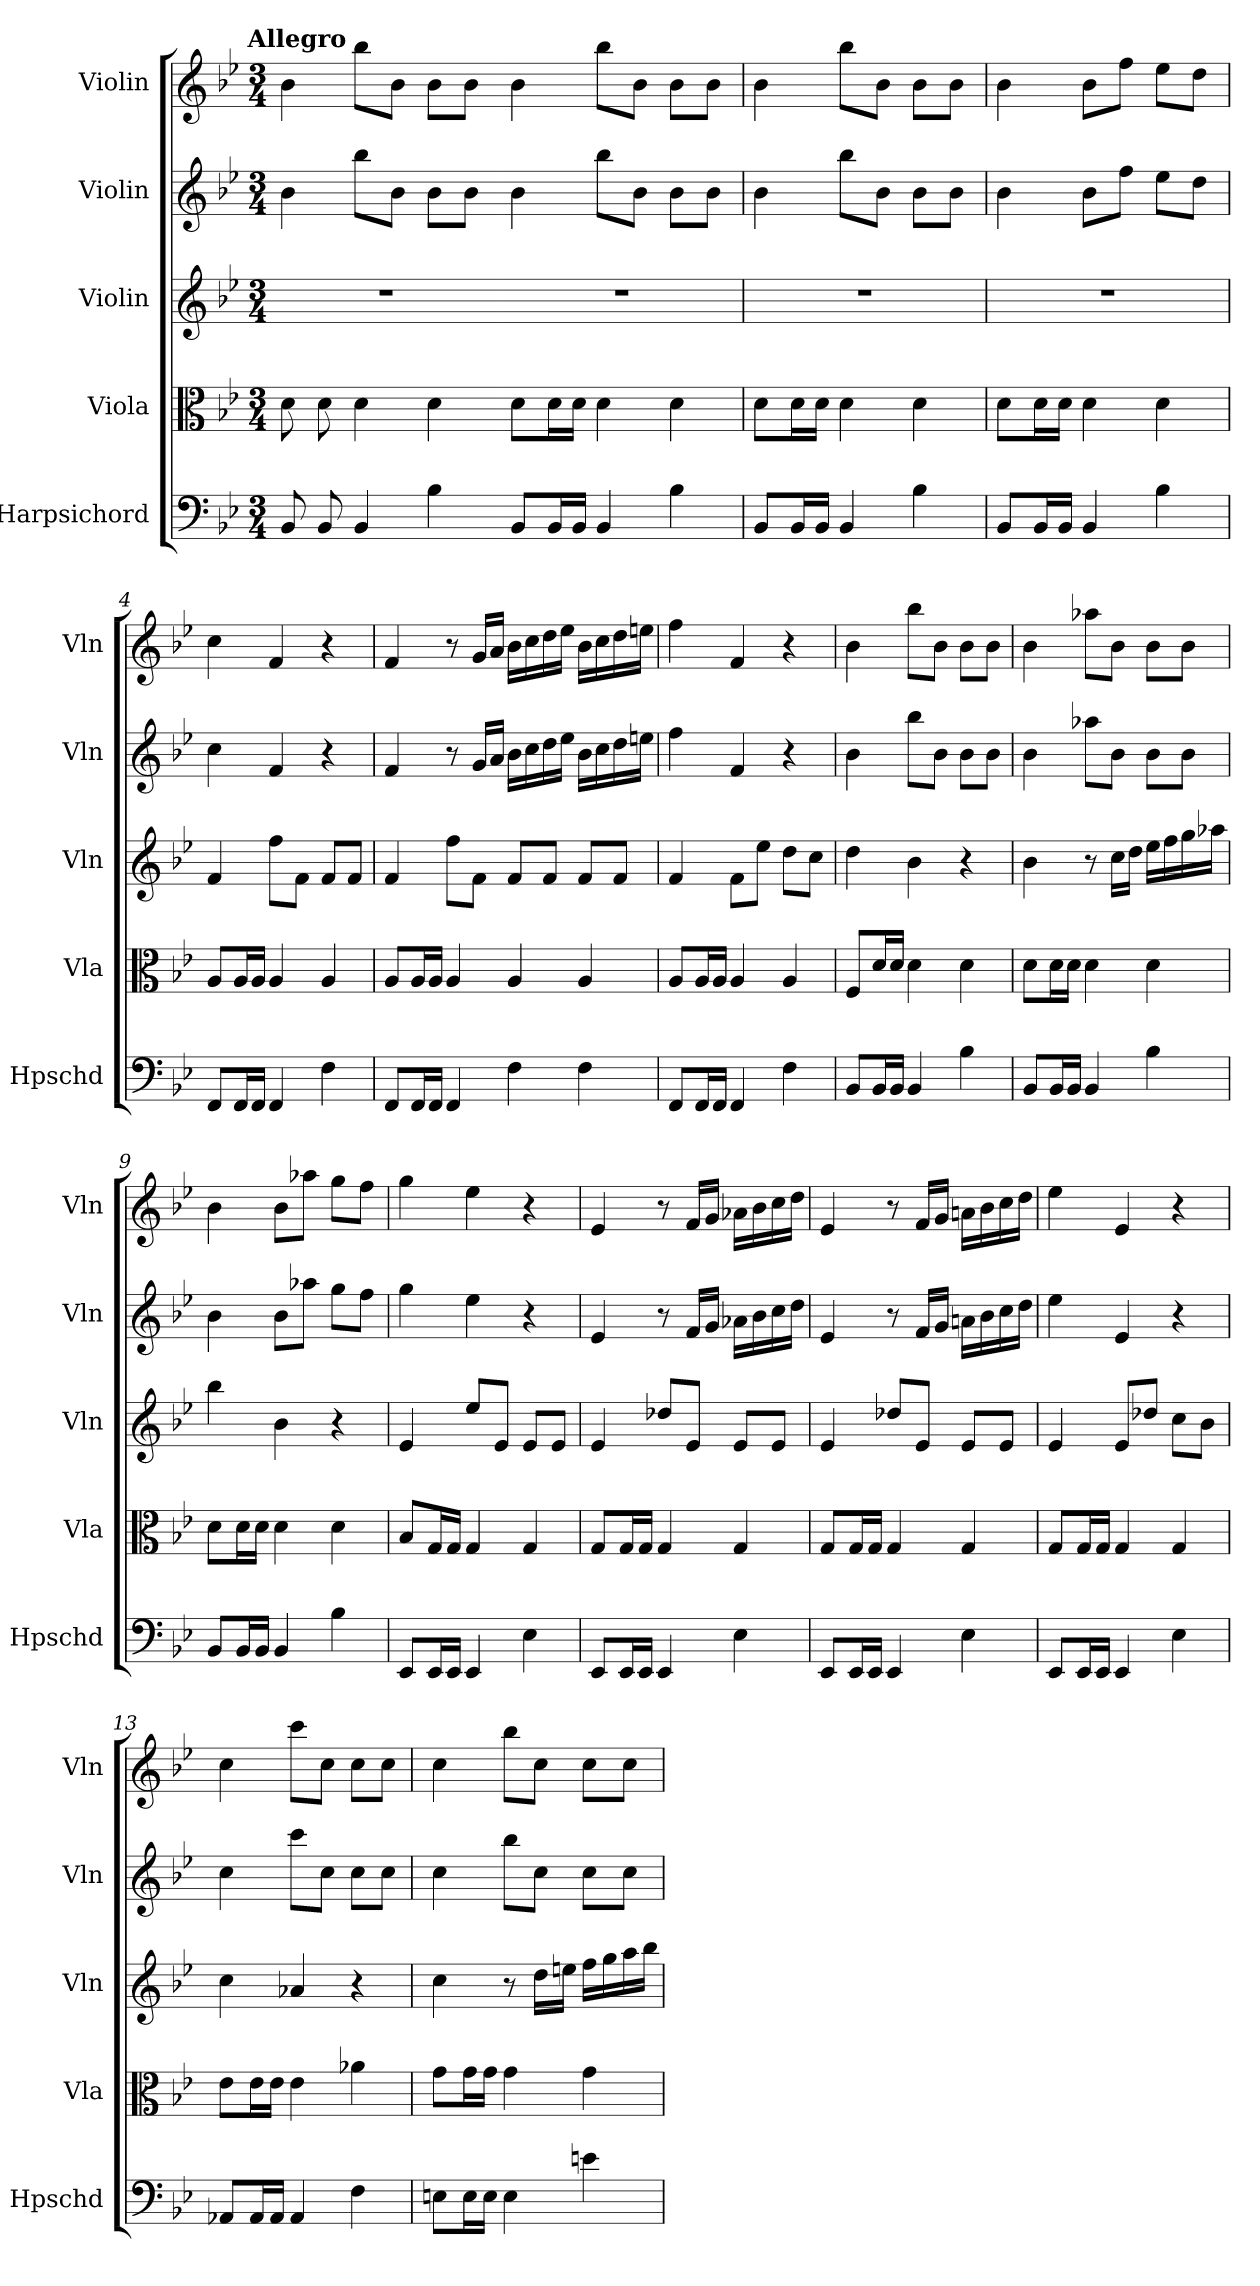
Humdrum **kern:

**kern	**kern	**kern	**kern	**kern
*part5	*part4	*part3	*part2	*part1
*staff5	*staff4	*staff3	*staff2	*staff1
*I"Harpsichord	*I"Viola	*I"Violin	*I"Violin	*I"Violin
*I'Hpschd	*I'Vla	*I'Vln	*I'Vln	*I'Vln
*clefF4	*clefC3	*clefG2	*clefG2	*clefG2
*k[b-e-]	*k[b-e-]	*k[b-e-]	*k[b-e-]	*k[b-e-]
*B-:	*B-:	*B-:	*B-:	*B-:
!!LO:TX:omd:t=Allegro
*M3/4	*M3/4	*M3/4	*M3/4	*M3/4
*MM132	*MM132	*MM132	*MM132	*MM132
=1	=1	=1	=1	=1
8BB-/	8d\	2.r	4b-\	4b-\
8BB-/	8d\	.	.	.
4BB-/	4d\	.	8bb-\L	8bb-\L
.	.	.	8b-\J	8b-\J
4B-\	4d\	.	8b-\L	8b-\L
.	.	.	8b-\J	8b-\J
=1-	=1-	=1-	=1-	=1-
8BB-/L	8d\L	2.r	4b-\	4b-\
16BB-/L	16d\L	.	.	.
16BB-/JJ	16d\JJ	.	.	.
4BB-/	4d\	.	8bb-\L	8bb-\L
.	.	.	8b-\J	8b-\J
4B-\	4d\	.	8b-\L	8b-\L
.	.	.	8b-\J	8b-\J
=2	=2	=2	=2	=2
8BB-/L	8d\L	2.r	4b-\	4b-\
16BB-/L	16d\L	.	.	.
16BB-/JJ	16d\JJ	.	.	.
4BB-/	4d\	.	8bb-\L	8bb-\L
.	.	.	8b-\J	8b-\J
4B-\	4d\	.	8b-\L	8b-\L
.	.	.	8b-\J	8b-\J
=3	=3	=3	=3	=3
8BB-/L	8d\L	2.r	4b-\	4b-\
16BB-/L	16d\L	.	.	.
16BB-/JJ	16d\JJ	.	.	.
4BB-/	4d\	.	8b-\L	8b-\L
.	.	.	8ff\J	8ff\J
4B-\	4d\	.	8ee-\L	8ee-\L
.	.	.	8dd\J	8dd\J
=4	=4	=4	=4	=4
8FF/L	8A/L	4f/	4cc\	4cc\
16FF/L	16A/L	.	.	.
16FF/JJ	16A/JJ	.	.	.
4FF/	4A/	8ff\L	4f/	4f/
.	.	8f\J	.	.
4F\	4A/	8f/L	4r	4r
.	.	8f/J	.	.
=5	=5	=5	=5	=5
8FF/L	8A/L	4f/	4f/	4f/
16FF/L	16A/L	.	.	.
16FF/JJ	16A/JJ	.	.	.
4FF/	4A/	8ff\L	8r	8r
.	.	8f\J	16g/LL	16g/LL
.	.	.	16a/JJ	16a/JJ
4F\	4A/	8f/L	16b-\LL	16b-\LL
.	.	.	16cc\	16cc\
.	.	8f/J	16dd\	16dd\
.	.	.	16ee-\JJ	16ee-\JJ
4F\	4A/	8f/L	16b-\LL	16b-\LL
.	.	.	16cc\	16cc\
.	.	8f/J	16dd\	16dd\
.	.	.	16een\JJ	16een\JJ
=6	=6	=6	=6	=6
8FF/L	8A/L	4f/	4ff\	4ff\
16FF/L	16A/L	.	.	.
16FF/JJ	16A/JJ	.	.	.
4FF/	4A/	8f\L	4f/	4f/
.	.	8ee-\J	.	.
4F\	4A/	8dd\L	4r	4r
.	.	8cc\J	.	.
=7	=7	=7	=7	=7
8BB-/L	8F/L	4dd\	4b-\	4b-\
16BB-/L	16d/L	.	.	.
16BB-/JJ	16d/JJ	.	.	.
4BB-/	4d\	4b-\	8bb-\L	8bb-\L
.	.	.	8b-\J	8b-\J
4B-\	4d\	4r	8b-\L	8b-\L
.	.	.	8b-\J	8b-\J
=8	=8	=8	=8	=8
8BB-/L	8d\L	4b-\	4b-\	4b-\
16BB-/L	16d\L	.	.	.
16BB-/JJ	16d\JJ	.	.	.
4BB-/	4d\	8r	8aa-X\L	8aa-X\L
.	.	16cc\LL	8b-\J	8b-\J
.	.	16dd\JJ	.	.
4B-\	4d\	16ee-\LL	8b-\L	8b-\L
.	.	16ff\	.	.
.	.	16gg\	8b-\J	8b-\J
.	.	16aa-X\JJ	.	.
=9	=9	=9	=9	=9
8BB-/L	8d\L	4bb-\	4b-\	4b-\
16BB-/L	16d\L	.	.	.
16BB-/JJ	16d\JJ	.	.	.
4BB-/	4d\	4b-\	8b-\L	8b-\L
.	.	.	8aa-X\J	8aa-X\J
4B-\	4d\	4r	8gg\L	8gg\L
.	.	.	8ff\J	8ff\J
=10	=10	=10	=10	=10
8EE-/L	8B-/L	4e-/	4gg\	4gg\
16EE-/L	16G/L	.	.	.
16EE-/JJ	16G/JJ	.	.	.
4EE-/	4G/	8ee-/L	4ee-\	4ee-\
.	.	8e-/J	.	.
4E-\	4G/	8e-/L	4r	4r
.	.	8e-/J	.	.
=11	=11	=11	=11	=11
8EE-/L	8G/L	4e-/	4e-/	4e-/
16EE-/L	16G/L	.	.	.
16EE-/JJ	16G/JJ	.	.	.
4EE-/	4G/	8dd-X/L	8r	8r
.	.	8e-/J	16f/LL	16f/LL
.	.	.	16g/JJ	16g/JJ
4E-\	4G/	8e-/L	16a-X\LL	16a-X\LL
.	.	.	16b-\	16b-\
.	.	8e-/J	16cc\	16cc\
.	.	.	16dd\JJ	16dd\JJ
=11	=11	=11	=11	=11
8EE-/L	8G/L	4e-/	4e-/	4e-/
16EE-/L	16G/L	.	.	.
16EE-/JJ	16G/JJ	.	.	.
4EE-/	4G/	8dd-X/L	8r	8r
.	.	8e-/J	16f/LL	16f/LL
.	.	.	16g/JJ	16g/JJ
4E-\	4G/	8e-/L	16an\LL	16an\LL
.	.	.	16b-\	16b-\
.	.	8e-/J	16cc\	16cc\
.	.	.	16dd\JJ	16dd\JJ
=12	=12	=12	=12	=12
8EE-/L	8G/L	4e-/	4ee-\	4ee-\
16EE-/L	16G/L	.	.	.
16EE-/JJ	16G/JJ	.	.	.
4EE-/	4G/	8e-/L	4e-/	4e-/
.	.	8dd-X/J	.	.
4E-\	4G/	8cc\L	4r	4r
.	.	8b-\J	.	.
=13	=13	=13	=13	=13
8AA-X/L	8e-\L	4cc\	4cc\	4cc\
16AA-/L	16e-\L	.	.	.
16AA-/JJ	16e-\JJ	.	.	.
4AA-/	4e-\	4a-X/	8ccc\L	8ccc\L
.	.	.	8cc\J	8cc\J
4F\	4a-X\	4r	8cc\L	8cc\L
.	.	.	8cc\J	8cc\J
=14	=14	=14	=14	=14
8En\L	8g\L	4cc\	4cc\	4cc\
16E\L	16g\L	.	.	.
16E\JJ	16g\JJ	.	.	.
4E\	4g\	8r	8bb-\L	8bb-\L
.	.	16dd\LL	8cc\J	8cc\J
.	.	16een\JJ	.	.
4en\	4g\	16ff\LL	8cc\L	8cc\L
.	.	16gg\	.	.
.	.	16aa\	8cc\J	8cc\J
.	.	16bb-\JJ	.	.
=	=	=	=	=
*-	*-	*-	*-	*-
